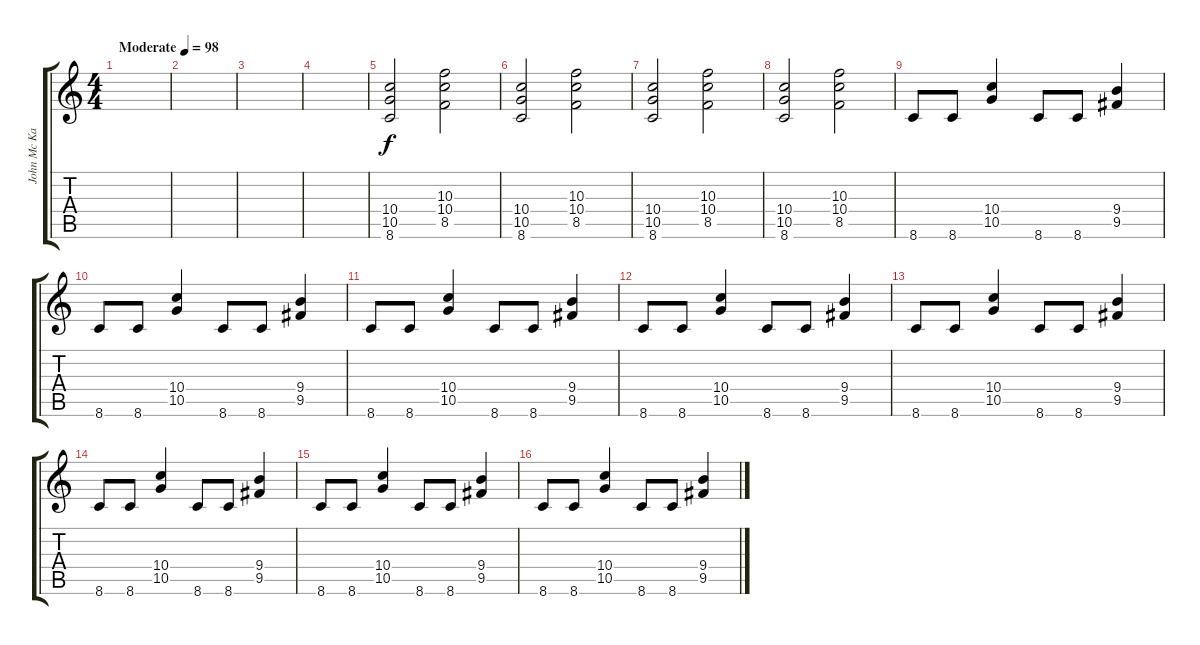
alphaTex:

\track ("John Mc Kay" "John Mc Ka") {instrument distortionguitar}
\staff {score tabs}
\tuning (E4 B3 G3 D3 A2 E2) {hide}
\ts (4 4)
\tempo (98 "Moderate")
\clef g2
\ks c
|
|
|
|
(10.4 10.5 8.6).2 (10.3 10.4 8.5).2 |
(10.4 10.5 8.6).2 (10.3 10.4 8.5).2 |
(10.4 10.5 8.6).2 (10.3 10.4 8.5).2 |
(10.4 10.5 8.6).2 (10.3 10.4 8.5).2 |
8.6.8 8.6.8 (10.4 10.5).4 8.6.8 8.6.8 (9.4 9.5).4 |
8.6.8 8.6.8 (10.4 10.5).4 8.6.8 8.6.8 (9.4 9.5).4 |
8.6.8 8.6.8 (10.4 10.5).4 8.6.8 8.6.8 (9.4 9.5).4 |
8.6.8 8.6.8 (10.4 10.5).4 8.6.8 8.6.8 (9.4 9.5).4 |
8.6.8 8.6.8 (10.4 10.5).4 8.6.8 8.6.8 (9.4 9.5).4 |
8.6.8 8.6.8 (10.4 10.5).4 8.6.8 8.6.8 (9.4 9.5).4 |
8.6.8 8.6.8 (10.4 10.5).4 8.6.8 8.6.8 (9.4 9.5).4 |
8.6.8 8.6.8 (10.4 10.5).4 8.6.8 8.6.8 (9.4 9.5).4
